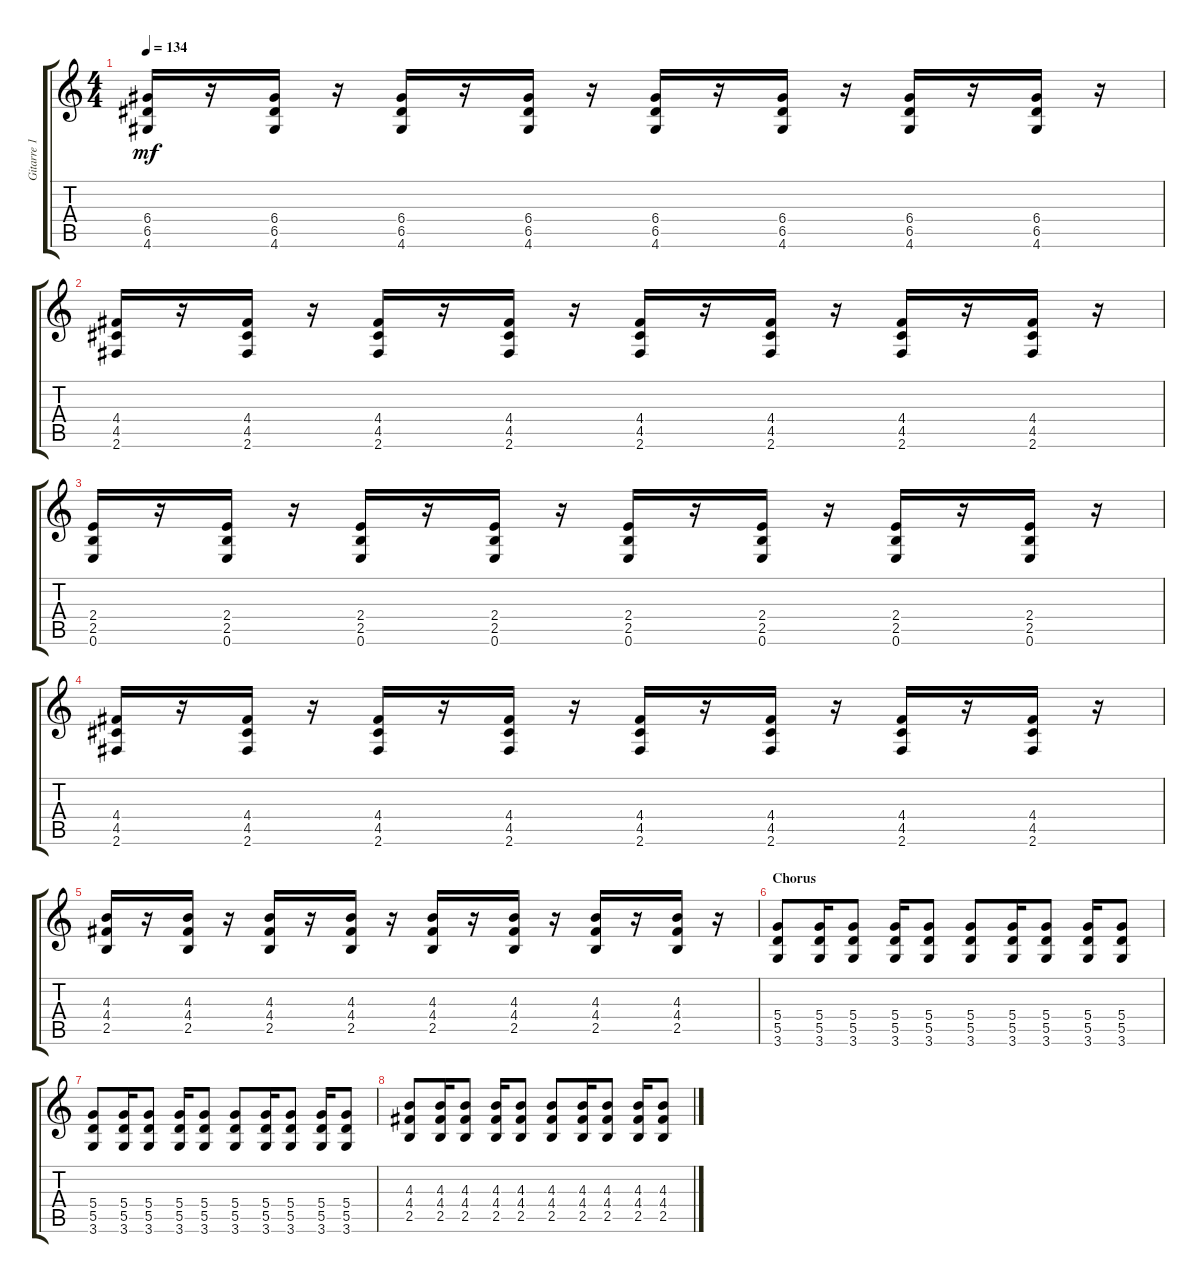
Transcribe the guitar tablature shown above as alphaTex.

\track ("Gitarre 1 - Farin Urlaub" "Gitarre 1 ") {instrument distortionguitar}
\staff {score tabs}
\tuning (E4 B3 G3 D3 A2 E2) {hide}
\ts (4 4)
\tempo 134
\clef g2
\ks c
(6.4 6.5 4.6).16{dy mf} r.16 (6.4 6.5 4.6).16 r.16 (6.4 6.5 4.6).16 r.16 (6.4 6.5 4.6).16 r.16 (6.4 6.5 4.6).16 r.16 (6.4 6.5 4.6).16 r.16 (6.4 6.5 4.6).16 r.16 (6.4 6.5 4.6).16 r.16 |
(4.4 4.5 2.6).16 r.16 (4.4 4.5 2.6).16 r.16 (4.4 4.5 2.6).16 r.16 (4.4 4.5 2.6).16 r.16 (4.4 4.5 2.6).16 r.16 (4.4 4.5 2.6).16 r.16 (4.4 4.5 2.6).16 r.16 (4.4 4.5 2.6).16 r.16 |
(2.4 2.5 0.6).16 r.16 (2.4 2.5 0.6).16 r.16 (2.4 2.5 0.6).16 r.16 (2.4 2.5 0.6).16 r.16 (2.4 2.5 0.6).16 r.16 (2.4 2.5 0.6).16 r.16 (2.4 2.5 0.6).16 r.16 (2.4 2.5 0.6).16 r.16 |
(4.4 4.5 2.6).16 r.16 (4.4 4.5 2.6).16 r.16 (4.4 4.5 2.6).16 r.16 (4.4 4.5 2.6).16 r.16 (4.4 4.5 2.6).16 r.16 (4.4 4.5 2.6).16 r.16 (4.4 4.5 2.6).16 r.16 (4.4 4.5 2.6).16 r.16 |
(4.3 4.4 2.5).16 r.16 (4.3 4.4 2.5).16 r.16 (4.3 4.4 2.5).16 r.16 (4.3 4.4 2.5).16 r.16 (4.3 4.4 2.5).16 r.16 (4.3 4.4 2.5).16 r.16 (4.3 4.4 2.5).16 r.16 (4.3 4.4 2.5).16 r.16 |
\section ("" "Chorus")
(5.4 5.5 3.6).8 (5.4 5.5 3.6).16 (5.4 5.5 3.6).8 (5.4 5.5 3.6).16 (5.4 5.5 3.6).8 (5.4 5.5 3.6).8 (5.4 5.5 3.6).16 (5.4 5.5 3.6).8 (5.4 5.5 3.6).16 (5.4 5.5 3.6).8 |
(5.4 5.5 3.6).8 (5.4 5.5 3.6).16 (5.4 5.5 3.6).8 (5.4 5.5 3.6).16 (5.4 5.5 3.6).8 (5.4 5.5 3.6).8 (5.4 5.5 3.6).16 (5.4 5.5 3.6).8 (5.4 5.5 3.6).16 (5.4 5.5 3.6).8 |
(4.3 4.4 2.5).8 (4.3 4.4 2.5).16 (4.3 4.4 2.5).8 (4.3 4.4 2.5).16 (4.3 4.4 2.5).8 (4.3 4.4 2.5).8 (4.3 4.4 2.5).16 (4.3 4.4 2.5).8 (4.3 4.4 2.5).16 (4.3 4.4 2.5).8
